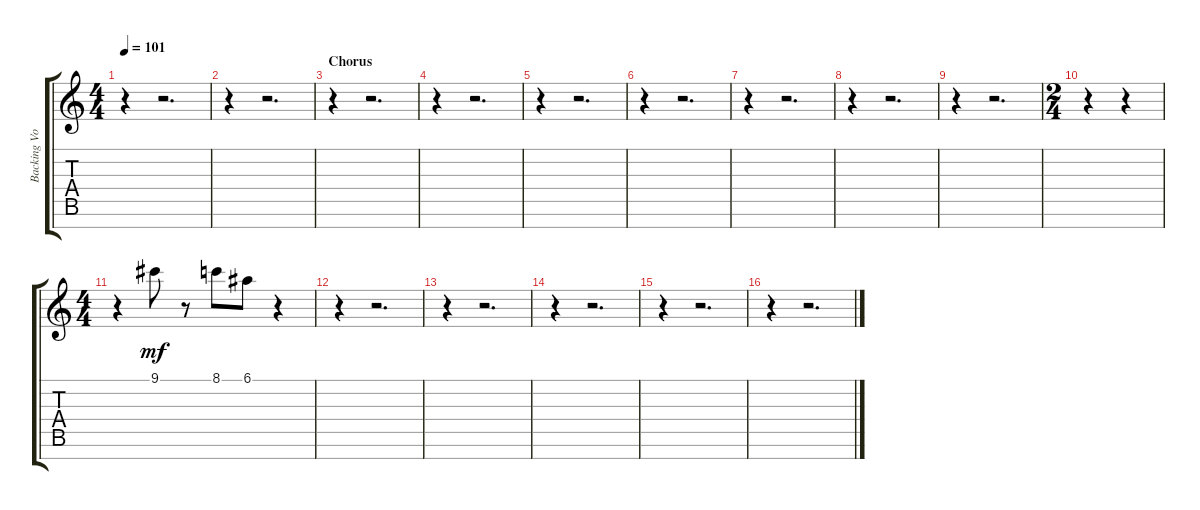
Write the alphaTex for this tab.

\track ("Backing Vocals" "Backing Vo") {instrument electricguitarclean}
\staff {score tabs}
\tuning (E4 B3 G3 D3 A2 E2 B1) {hide}
\ts (4 4)
\tempo 101
\clef g2
\ks c
r.4{dy mf} r.2{d} |
r.4 r.2{d} |
\section ("" "Chorus")
r.4 r.2{d} |
r.4 r.2{d} |
r.4 r.2{d} |
r.4 r.2{d} |
r.4 r.2{d} |
r.4 r.2{d} |
r.4 r.2{d} |
\ts (2 4)
r.4 r.4 |
\ts (4 4)
r.4 9.1.8 r.8 8.1.8 6.1.8 r.4 |
r.4 r.2{d} |
r.4 r.2{d} |
r.4 r.2{d} |
r.4 r.2{d} |
r.4 r.2{d}
